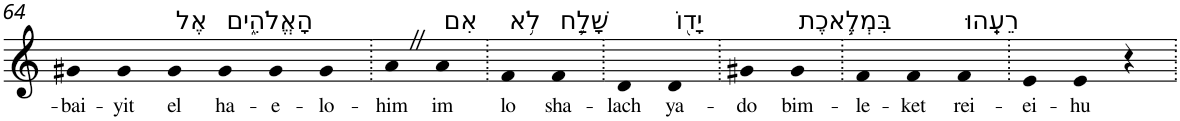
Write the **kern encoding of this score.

**kern	**text
*part1	*part1
*staff1	*staff1
*I"Piano	*
*I'Pno	*
!!LO:PB:g=z
*clefG2	*
*k[]	*
=64	=64
!	!LO:LY:b
4g#X	-bai-
!	!LO:LY:b
4g#	-yit
!LO:TX:a:t=אֶל	!
!	!LO:LY:b
4g#	el
!LO:TX:a:t=הָאֱלֹהִ֑ים	!
!	!LO:LY:b
4g#	ha-
!	!LO:LY:b
4g#	-e-
!	!LO:LY:b
4g#	-lo-
=65.	=65.
!	!LO:LY:b
4aZ	-him
!LO:TX:a:t=אִם	!
!	!LO:LY:b
4a	im
=66.	=66.
!LO:TX:a:t=לֹ֥א	!
!	!LO:LY:b
4f	lo
!LO:TX:a:t=שָׁלַ֛ח	!
!	!LO:LY:b
4f	sha-
=67.	=67.
!	!LO:LY:b
4d	-lach
!LO:TX:a:t=יָד֖וֹ	!
!	!LO:LY:b
4d	ya-
=68.	=68.
!	!LO:LY:b
4g#X	-do
!LO:TX:a:t=בִּמְלֶ֥אכֶת	!
!	!LO:LY:b
4g#	bim-
=69.	=69.
!	!LO:LY:b
4f	-le-
!	!LO:LY:b
4f	-ket
!LO:TX:a:t=רֵעֵֽהוּ	!
!	!LO:LY:b
4f	rei-
=70.	=70.
!	!LO:LY:b
4e	-ei-
!	!LO:LY:b
4e	-hu
4r	.
=.	=.
*-	*-
